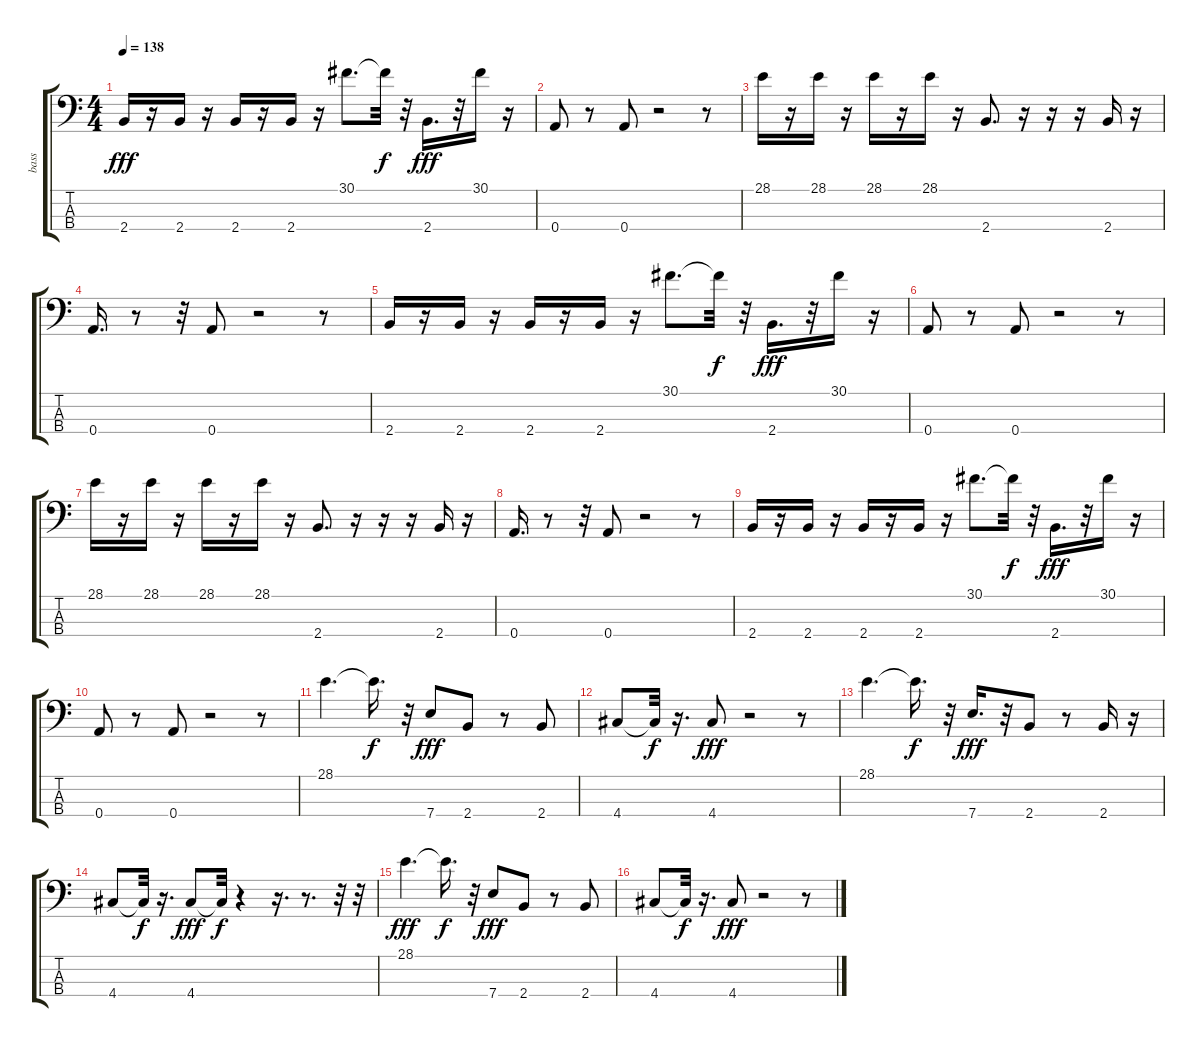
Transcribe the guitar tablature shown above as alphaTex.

\track ("bass" "bass") {instrument electricbasspick}
\staff {score tabs}
\tuning (C-1 G2 D2 A1) {hide}
\ts (4 4)
\tempo 138
\clef f4
\ks c
2.4.16{dy fff} r.16 2.4.16 r.16 2.4.16 r.16 2.4.16 r.16 30.1.8{d} 30.1{t}.32{dy f} r.32 2.4.16{d dy fff} r.32 30.1.16 r.16 |
0.4.8 r.8 0.4.8 r.2 r.8 |
28.1.16 r.16 28.1.16 r.16 28.1.16 r.16 28.1.16 r.16 2.4.8{d} r.16 r.16 r.16 2.4.16 r.16 |
0.4.16{d} r.8 r.32 0.4.8 r.2 r.8 |
2.4.16 r.16 2.4.16 r.16 2.4.16 r.16 2.4.16 r.16 30.1.8{d} 30.1{t}.32{dy f} r.32 2.4.16{d dy fff} r.32 30.1.16 r.16 |
0.4.8 r.8 0.4.8 r.2 r.8 |
28.1.16 r.16 28.1.16 r.16 28.1.16 r.16 28.1.16 r.16 2.4.8{d} r.16 r.16 r.16 2.4.16 r.16 |
0.4.16{d} r.8 r.32 0.4.8 r.2 r.8 |
2.4.16 r.16 2.4.16 r.16 2.4.16 r.16 2.4.16 r.16 30.1.8{d} 30.1{t}.32{dy f} r.32 2.4.16{d dy fff} r.32 30.1.16 r.16 |
0.4.8 r.8 0.4.8 r.2 r.8 |
28.1.4{d} 28.1{t}.16{d dy f} r.32 7.4.8{dy fff} 2.4.8 r.8 2.4.8 |
4.4.8 4.4{t}.32{dy f} r.16{d} 4.4.8{dy fff} r.2 r.8 |
28.1.4{d} 28.1{t}.16{d dy f} r.32 7.4.16{d dy fff} r.32 2.4.8 r.8 2.4.16 r.16 |
4.4.8 4.4{t}.32{dy f} r.16{d} 4.4.8{dy fff} 4.4{t}.32{dy f} r.4 r.16{d} r.8{d} r.32 r.32 |
28.1.4{d dy fff} 28.1{t}.16{d dy f} r.32 7.4.8{dy fff} 2.4.8 r.8 2.4.8 |
4.4.8 4.4{t}.32{dy f} r.16{d} 4.4.8{dy fff} r.2 r.8
